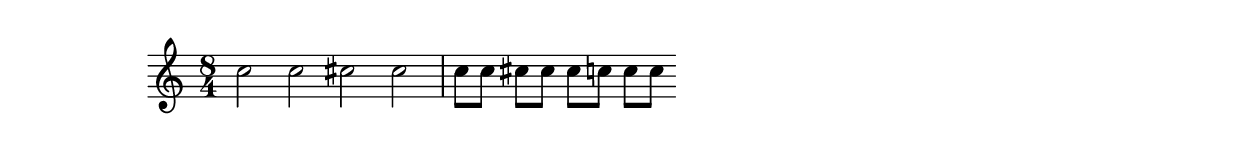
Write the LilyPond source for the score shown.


\version "2.6.0"

\header {
  texidoc = "Accidentals sticking out to the left
of a note will take a little more space, but only if the spacing is tight." 
}

\layout { raggedright = ##t}

\relative c'' {
  \time 8/4
  c2 c2 cis2 cis2 |
  c8 c8 cis8 cis8 cis c c c]
}





